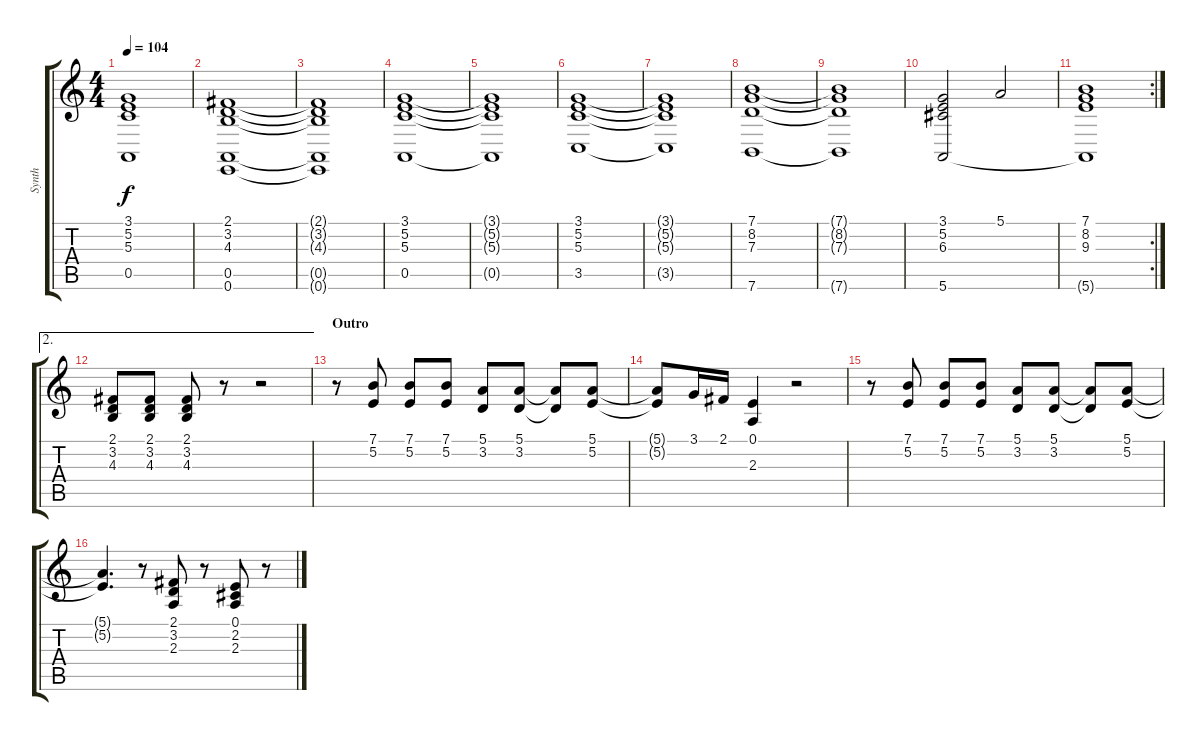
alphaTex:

\track ("Synth" "Synth") {instrument stringensemble1}
\staff {score tabs}
\tuning (E4 B3 G3 D3 A2 E2) {hide}
\ts (4 4)
\tempo 104
\clef g2
\ks c
(3.1{t} 5.2{t} 5.3{t} 0.5{t}).1{dy f} |
(2.1 3.2 4.3 0.5 0.6).1 |
(2.1{t} 3.2{t} 4.3{t} 0.5{t} 0.6{t}).1 |
(3.1 5.2 5.3 0.5).1 |
(3.1{t} 5.2{t} 5.3{t} 0.5{t}).1 |
(3.1 5.2 5.3 3.5).1 |
(3.1{t} 5.2{t} 5.3{t} 3.5{t}).1 |
(7.1 8.2 7.3 7.6).1 |
(7.1{t} 8.2{t} 7.3{t} 7.6{t}).1 |
(3.1 5.2 6.3 5.6).2 5.1.2 |
\rc 2
(7.1 8.2 9.3 5.6{t}).1 |
\ae 2
(2.1 3.2 4.3).8 (2.1 3.2 4.3).8 (2.1 3.2 4.3).8 r.8 r.2 |
\section ("" "Outro")
r.8 (7.1 5.2).8 (7.1 5.2).8 (7.1 5.2).8 (5.1 3.2).8 (5.1 3.2).8 (5.1{t} 3.2{t}).8 (5.1 5.2).8 |
(5.1{t} 5.2{t}).8 3.1.16 2.1.16 (0.1 2.3).4 r.2 |
r.8 (7.1 5.2).8 (7.1 5.2).8 (7.1 5.2).8 (5.1 3.2).8 (5.1 3.2).8 (5.1{t} 3.2{t}).8 (5.1 5.2).8 |
(5.1{t} 5.2{t}).4{d} r.8 (2.1 3.2 2.3).8 r.8 (0.1 2.2 2.3).8 r.8
